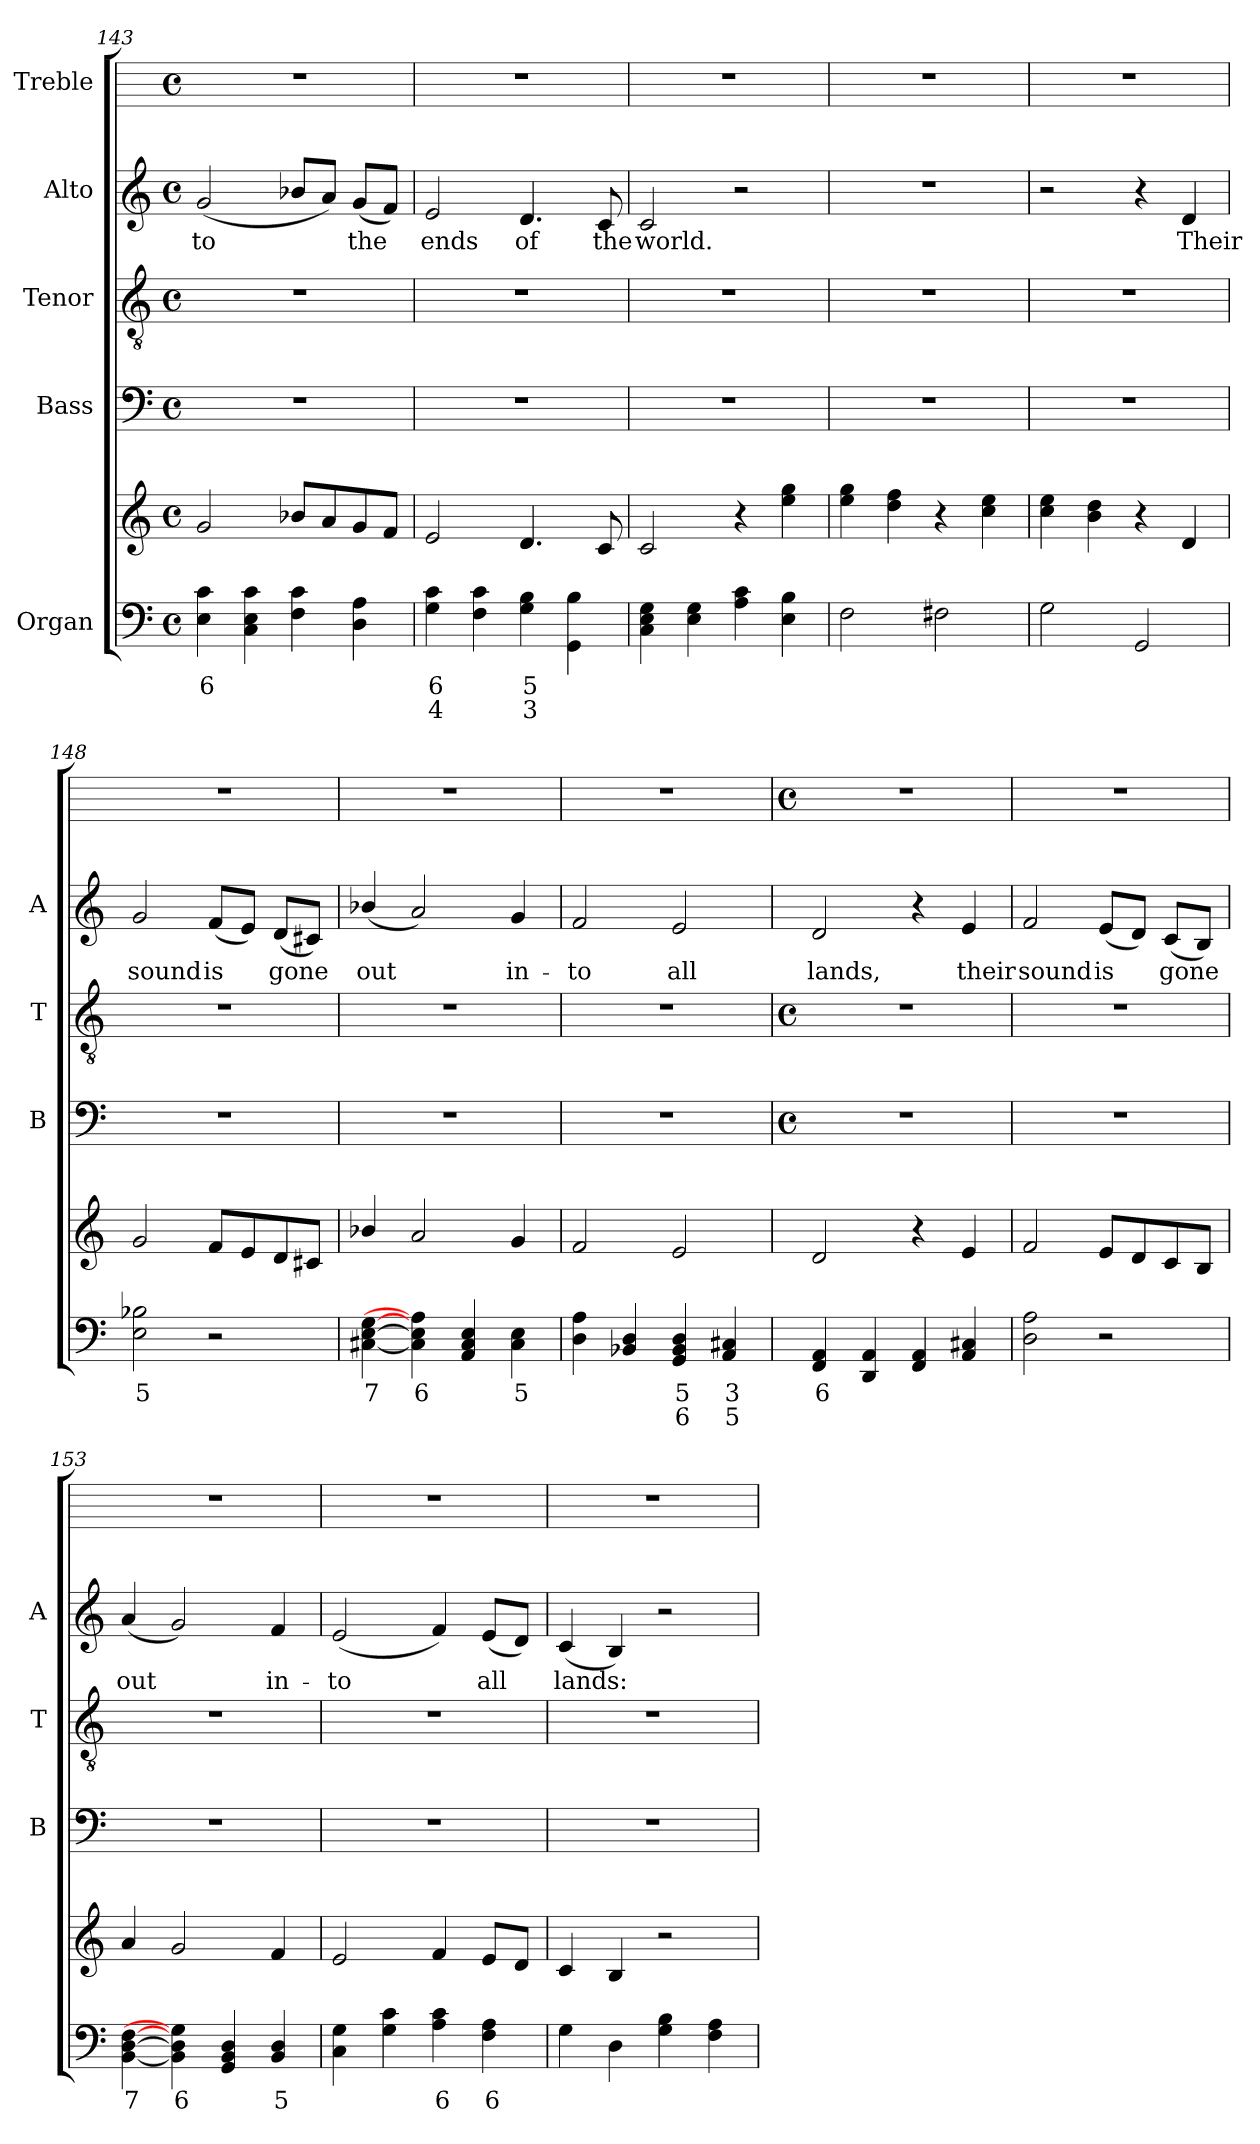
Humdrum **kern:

**kern	**text	**text	**kern	**kern	**kern	**kern	**text	**kern
*part5	*part5	*part5	*part5	*part4	*part3	*part2	*part2	*part1
*staff6	*staff6	*staff6	*staff5	*staff4	*staff3	*staff2	*staff2	*staff1
*I"Organ	*	*	*	*I"Bass	*I"Tenor	*I"Alto	*	*I"Treble
*	*	*	*	*I'B	*I'T	*I'A	*	*
!!LO:LB:g=z
*clefF4	*	*	*clefG2	*clefF4	*clefGv2	*clefG2	*	*
*k[]	*	*	*k[]	*k[]	*k[]	*k[]	*	*
*C:	*	*	*C:	*C:	*C:	*C:	*	*
*M4/4	*	*	*M4/4	*M4/4	*M4/4	*M4/4	*	*M4/4
*met(c)	*	*	*met(c)	*met(c)	*met(c)	*met(c)	*	*met(c)
=143	=143	=143	=143	=143	=143	=143	=143	=143
!	!LO:LY:b	!	!	!	!	!	!LO:LY:b	!
4E 4c	6	.	2g	1r	1r	(<2g	-to	1r
4C 4E 4c	.	.	.	.	.	.	.	.
4F 4c	.	.	8b-XL	.	.	8b-XL	.	.
.	.	.	8a	.	.	8aJ)	.	.
!	!	!	!	!	!	!	!LO:LY:b	!
4D 4A	.	.	8g	.	.	(<8gL	the	.
.	.	.	8fJ	.	.	8fJ)	.	.
=144	=144	=144	=144	=144	=144	=144	=144	=144
!	!LO:LY:b	!LO:LY:b	!	!	!	!	!LO:LY:b	!
4G 4c	6	4	2e	1r	1r	2e	ends	1r
4F 4c	.	.	.	.	.	.	.	.
!	!LO:LY:b	!LO:LY:b	!	!	!	!	!LO:LY:b	!
4G 4B	5	3	4.d	.	.	4.d	of	.
4GG 4B	.	.	.	.	.	.	.	.
!	!	!	!	!	!	!	!LO:LY:b	!
.	.	.	8c	.	.	8c	the	.
=145	=145	=145	=145	=145	=145	=145	=145	=145
!	!	!	!	!	!	!	!LO:LY:b	!
4C 4E 4G	.	.	2c	1r	1r	2c	world.	1r
4E 4G	.	.	.	.	.	.	.	.
4A 4c	.	.	4r	.	.	2r	.	.
4E 4B	.	.	4ee 4gg	.	.	.	.	.
=146	=146	=146	=146	=146	=146	=146	=146	=146
2F	.	.	4ee 4gg	1r	1r	1r	.	1r
.	.	.	4dd 4ff	.	.	.	.	.
2F#X	.	.	4r	.	.	.	.	.
.	.	.	4cc 4ee	.	.	.	.	.
=147	=147	=147	=147	=147	=147	=147	=147	=147
2G	.	.	4cc 4ee	1r	1r	2r	.	1r
.	.	.	4b 4dd	.	.	.	.	.
2GG	.	.	4r	.	.	4r	.	.
!	!	!	!	!	!	!	!LO:LY:b	!
.	.	.	4d	.	.	4d	Their	.
=148	=148	=148	=148	=148	=148	=148	=148	=148
!	!LO:LY:b	!	!	!	!	!	!LO:LY:b	!
2E 2B-X	5	.	2g	1r	1r	2g	sound	1r
!	!	!	!	!	!	!	!LO:LY:b	!
2r	.	.	8fL	.	.	(<8fL	is	.
.	.	.	8e	.	.	8eJ)	.	.
!	!	!	!	!	!	!	!LO:LY:b	!
.	.	.	8d	.	.	(<8dL	gone	.
.	.	.	8c#XJ	.	.	8c#XJ)	.	.
=149	=149	=149	=149	=149	=149	=149	=149	=149
!	!LO:LY:b	!	!	!	!	!	!LO:LY:b	!
[4C#X [4E [4G	7	.	4b-X/	1r	1r	(<4b-X/	out	1r
!	!LO:LY:b	!	!	!	!	!	!	!
4C#] 4E] 4A]	6	.	2a	.	.	2a)	.	.
4AA 4C# 4E	.	.	.	.	.	.	.	.
!	!LO:LY:b	!	!	!	!	!	!LO:LY:b	!
4C# 4E	5	.	4g	.	.	4g	in-	.
=150	=150	=150	=150	=150	=150	=150	=150	=150
!	!	!	!	!	!	!	!LO:LY:b	!
4D\ 4A\	.	.	2f	1r	1r	2f	-to	1r
4BB-X 4D	.	.	.	.	.	.	.	.
!	!LO:LY:b	!LO:LY:b	!	!	!	!	!LO:LY:b	!
4GG 4BB- 4D	5	6	2e	.	.	2e	all	.
!	!LO:LY:b	!LO:LY:b	!	!	!	!	!	!
4AA 4C#X	3	5	.	.	.	.	.	.
!!LO:LB:g=z
=151	=151	=151	=151	=151	=151	=151	=151	=151
*	*	*	*	*M4/4	*M4/4	*	*	*M4/4
*	*	*	*	*met(c)	*met(c)	*	*	*met(c)
!	!LO:LY:b	!	!	!	!	!	!LO:LY:b	!
4FF 4AA	6	.	2d	1r	1r	2d	lands,	1r
4DD 4AA	.	.	.	.	.	.	.	.
4FF 4AA	.	.	4r	.	.	4r	.	.
!	!	!	!	!	!	!	!LO:LY:b	!
4AA 4C#X	.	.	4e	.	.	4e	their	.
=152	=152	=152	=152	=152	=152	=152	=152	=152
!	!	!	!	!	!	!	!LO:LY:b	!
2D\ 2A\	.	.	2f	1r	1r	2f	sound	1r
!	!	!	!	!	!	!	!LO:LY:b	!
2r	.	.	8eL	.	.	(<8eL	is	.
.	.	.	8d	.	.	8dJ)	.	.
!	!	!	!	!	!	!	!LO:LY:b	!
.	.	.	8c	.	.	(<8cL	gone	.
.	.	.	8BJ	.	.	8BJ)	.	.
=153	=153	=153	=153	=153	=153	=153	=153	=153
!	!LO:LY:b	!	!	!	!	!	!LO:LY:b	!
[4BB [4D [4F	7	.	4a	1r	1r	(<4a	out	1r
!	!LO:LY:b	!	!	!	!	!	!	!
4BB] 4D] 4G]	6	.	2g	.	.	2g)	.	.
4GG 4BB 4D	.	.	.	.	.	.	.	.
!	!LO:LY:b	!	!	!	!	!	!LO:LY:b	!
4BB 4D	5	.	4f	.	.	4f	in-	.
=154	=154	=154	=154	=154	=154	=154	=154	=154
!	!	!	!	!	!	!	!LO:LY:b	!
4C 4G	.	.	2e	1r	1r	(<2e	-to	1r
4G 4c	.	.	.	.	.	.	.	.
!	!LO:LY:b	!	!	!	!	!	!	!
4A 4c	6	.	4f	.	.	4f)	.	.
!	!LO:LY:b	!	!	!	!	!	!LO:LY:b	!
4F 4A	6	.	8eL	.	.	(<8eL	all	.
.	.	.	8dJ	.	.	8dJ)	.	.
=155	=155	=155	=155	=155	=155	=155	=155	=155
!	!	!	!	!	!	!	!LO:LY:b	!
4G	.	.	4c	1r	1r	(<4c	lands:	1r
4D	.	.	4B	.	.	4B)	.	.
4G 4B	.	.	2r	.	.	2r	.	.
4F 4A	.	.	.	.	.	.	.	.
=	=	=	=	=	=	=	=	=
*-	*-	*-	*-	*-	*-	*-	*-	*-
